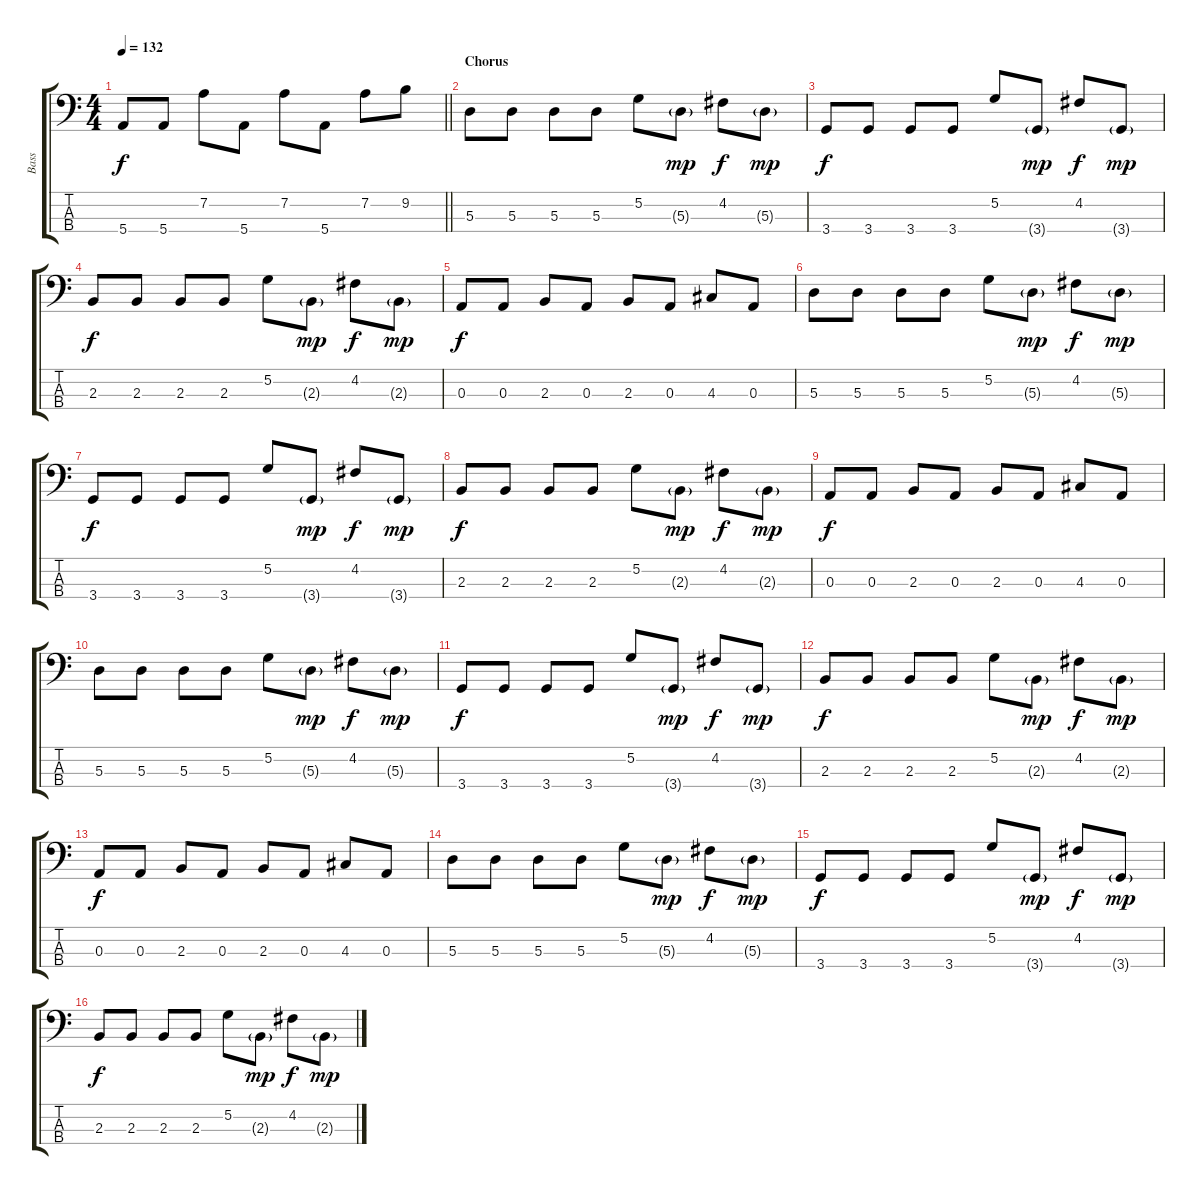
\track ("Bass" "Bass") {instrument electricbassfinger}
\staff {score tabs}
\tuning (G2 D2 A1 E1) {hide}
\ts (4 4)
\tempo 132
\clef f4
\barLineRight lightlight
\ks c
5.4.8{dy f} 5.4.8 7.2.8 5.4.8 7.2.8 5.4.8 7.2.8 9.2.8 |
\section ("" "Chorus")
5.3.8 5.3.8 5.3.8 5.3.8 5.2.8 5.3{g}.8{dy mp} 4.2.8{dy f} 5.3{g}.8{dy mp} |
3.4.8{dy f} 3.4.8 3.4.8 3.4.8 5.2.8 3.4{g}.8{dy mp} 4.2.8{dy f} 3.4{g}.8{dy mp} |
2.3.8{dy f} 2.3.8 2.3.8 2.3.8 5.2.8 2.3{g}.8{dy mp} 4.2.8{dy f} 2.3{g}.8{dy mp} |
0.3.8{dy f} 0.3.8 2.3.8 0.3.8 2.3.8 0.3.8 4.3.8 0.3.8 |
5.3.8 5.3.8 5.3.8 5.3.8 5.2.8 5.3{g}.8{dy mp} 4.2.8{dy f} 5.3{g}.8{dy mp} |
3.4.8{dy f} 3.4.8 3.4.8 3.4.8 5.2.8 3.4{g}.8{dy mp} 4.2.8{dy f} 3.4{g}.8{dy mp} |
2.3.8{dy f} 2.3.8 2.3.8 2.3.8 5.2.8 2.3{g}.8{dy mp} 4.2.8{dy f} 2.3{g}.8{dy mp} |
0.3.8{dy f} 0.3.8 2.3.8 0.3.8 2.3.8 0.3.8 4.3.8 0.3.8 |
5.3.8 5.3.8 5.3.8 5.3.8 5.2.8 5.3{g}.8{dy mp} 4.2.8{dy f} 5.3{g}.8{dy mp} |
3.4.8{dy f} 3.4.8 3.4.8 3.4.8 5.2.8 3.4{g}.8{dy mp} 4.2.8{dy f} 3.4{g}.8{dy mp} |
2.3.8{dy f} 2.3.8 2.3.8 2.3.8 5.2.8 2.3{g}.8{dy mp} 4.2.8{dy f} 2.3{g}.8{dy mp} |
0.3.8{dy f} 0.3.8 2.3.8 0.3.8 2.3.8 0.3.8 4.3.8 0.3.8 |
5.3.8 5.3.8 5.3.8 5.3.8 5.2.8 5.3{g}.8{dy mp} 4.2.8{dy f} 5.3{g}.8{dy mp} |
3.4.8{dy f} 3.4.8 3.4.8 3.4.8 5.2.8 3.4{g}.8{dy mp} 4.2.8{dy f} 3.4{g}.8{dy mp} |
2.3.8{dy f} 2.3.8 2.3.8 2.3.8 5.2.8 2.3{g}.8{dy mp} 4.2.8{dy f} 2.3{g}.8{dy mp}
